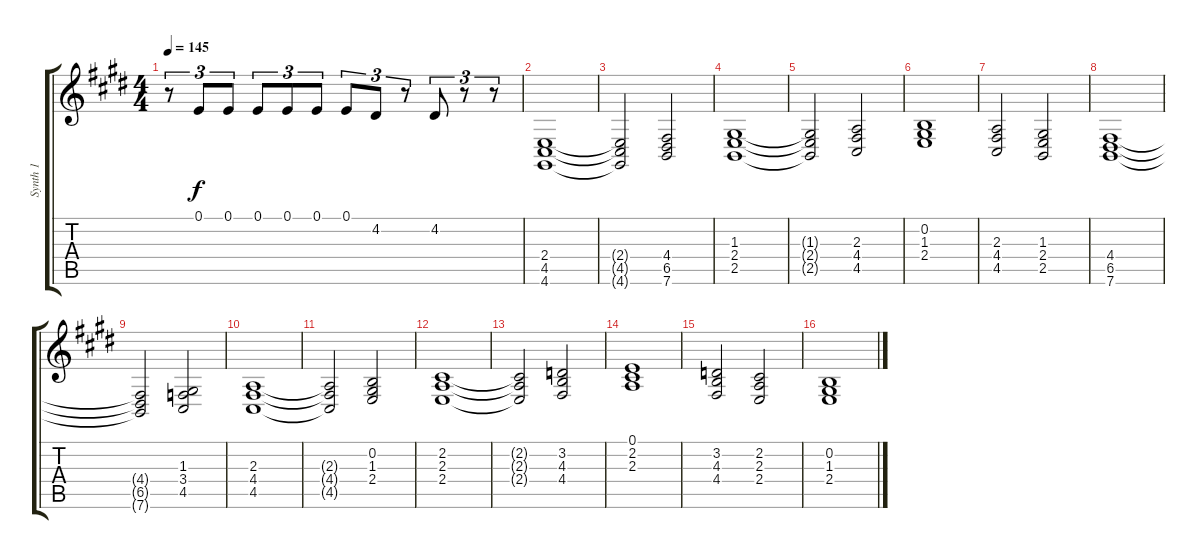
\track ("Synth 1" "Synth 1") {solo instrument synthbrass1}
\staff {score tabs}
\tuning (E4 B3 G3 D3 A2 E2) {hide}
\ts (4 4)
\tempo 145
\clef g2
\ks e
r.8{tu (3 2) dy f} 0.1.8{tu (3 2)} 0.1.8{tu (3 2)} 0.1.8{tu (3 2)} 0.1.8{tu (3 2)} 0.1.8{tu (3 2)} 0.1.8{tu (3 2)} 4.2.8{tu (3 2)} r.8{tu (3 2)} 4.2.8{tu (3 2)} r.8{tu (3 2)} r.8{tu (3 2)} |
(2.4 4.5 4.6).1 |
(2.4{t} 4.5{t} 4.6{t}).2 (4.4 6.5 7.6).2 |
(1.3 2.4 2.5).1 |
(1.3{t} 2.4{t} 2.5{t}).2 (2.3 4.4 4.5).2 |
(0.2 1.3 2.4).1 |
(2.3 4.4 4.5).2 (1.3 2.4 2.5).2 |
(4.4 6.5 7.6).1 |
(4.4{t} 6.5{t} 7.6{t}).2 (1.3 3.4 4.5).2 |
(2.3 4.4 4.5).1 |
(2.3{t} 4.4{t} 4.5{t}).2 (0.2 1.3 2.4).2 |
(2.2 2.3 2.4).1 |
(2.2{t} 2.3{t} 2.4{t}).2 (3.2 4.3 4.4).2 |
(0.1 2.2 2.3).1 |
(3.2 4.3 4.4).2 (2.2 2.3 2.4).2 |
(0.2 1.3 2.4).1
